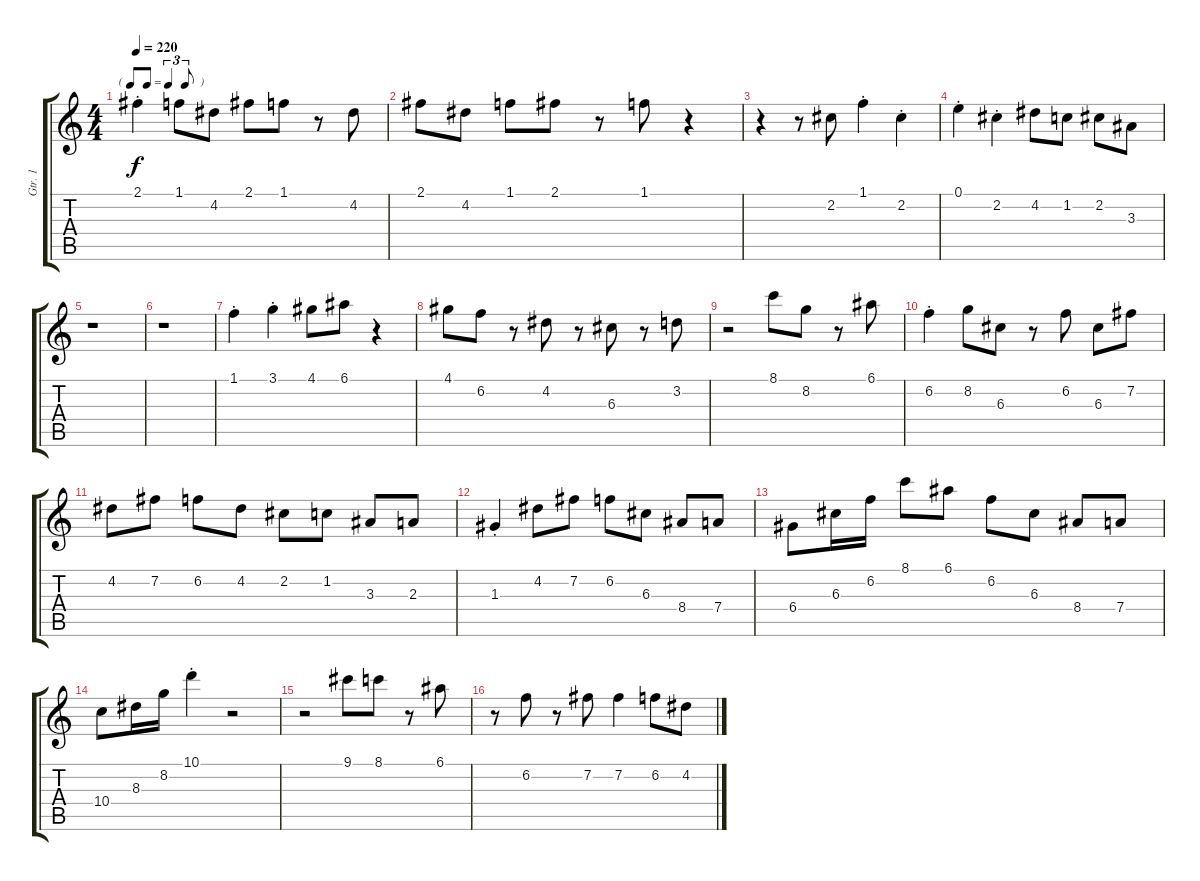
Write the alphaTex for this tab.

\track ("Gtr. 1" "Gtr. 1") {instrument acousticguitarsteel}
\staff {score tabs}
\tuning (E4 B3 G3 D3 A2 E2) {hide}
\ts (4 4)
\tf triplet8th
\tempo 220
\clef g2
\ks c
2.1{st}.4{dy f} 1.1.8 4.2.8 2.1.8 1.1.8 r.8 4.2.8 |
2.1.8 4.2.8 1.1.8 2.1.8 r.8 1.1.8 r.4 |
r.4 r.8 2.2.8 1.1{st}.4 2.2{st}.4 |
0.1{st}.4 2.2{st}.4 4.2.8 1.2.8 2.2.8 3.3.8 |
r.1 |
r.1 |
1.1{st}.4 3.1{st}.4 4.1.8 6.1.8 r.4 |
4.1.8 6.2.8 r.8 4.2.8 r.8 6.3.8 r.8 3.2.8 |
r.2 8.1.8 8.2.8 r.8 6.1.8 |
6.2{st}.4 8.2.8 6.3.8 r.8 6.2.8 6.3.8 7.2.8 |
4.2.8 7.2.8 6.2.8 4.2.8 2.2.8 1.2.8 3.3.8 2.3.8 |
1.3{st}.4 4.2.8 7.2.8 6.2.8 6.3.8 8.4.8 7.4.8 |
6.4.8 6.3.16 6.2.16 8.1.8 6.1.8 6.2.8 6.3.8 8.4.8 7.4.8 |
10.4.8 8.3.16 8.2.16 10.1{st}.4 r.2 |
r.2 9.1.8 8.1.8 r.8 6.1.8 |
r.8 6.2.8 r.8 7.2.8 7.2.4 6.2.8 4.2.8
